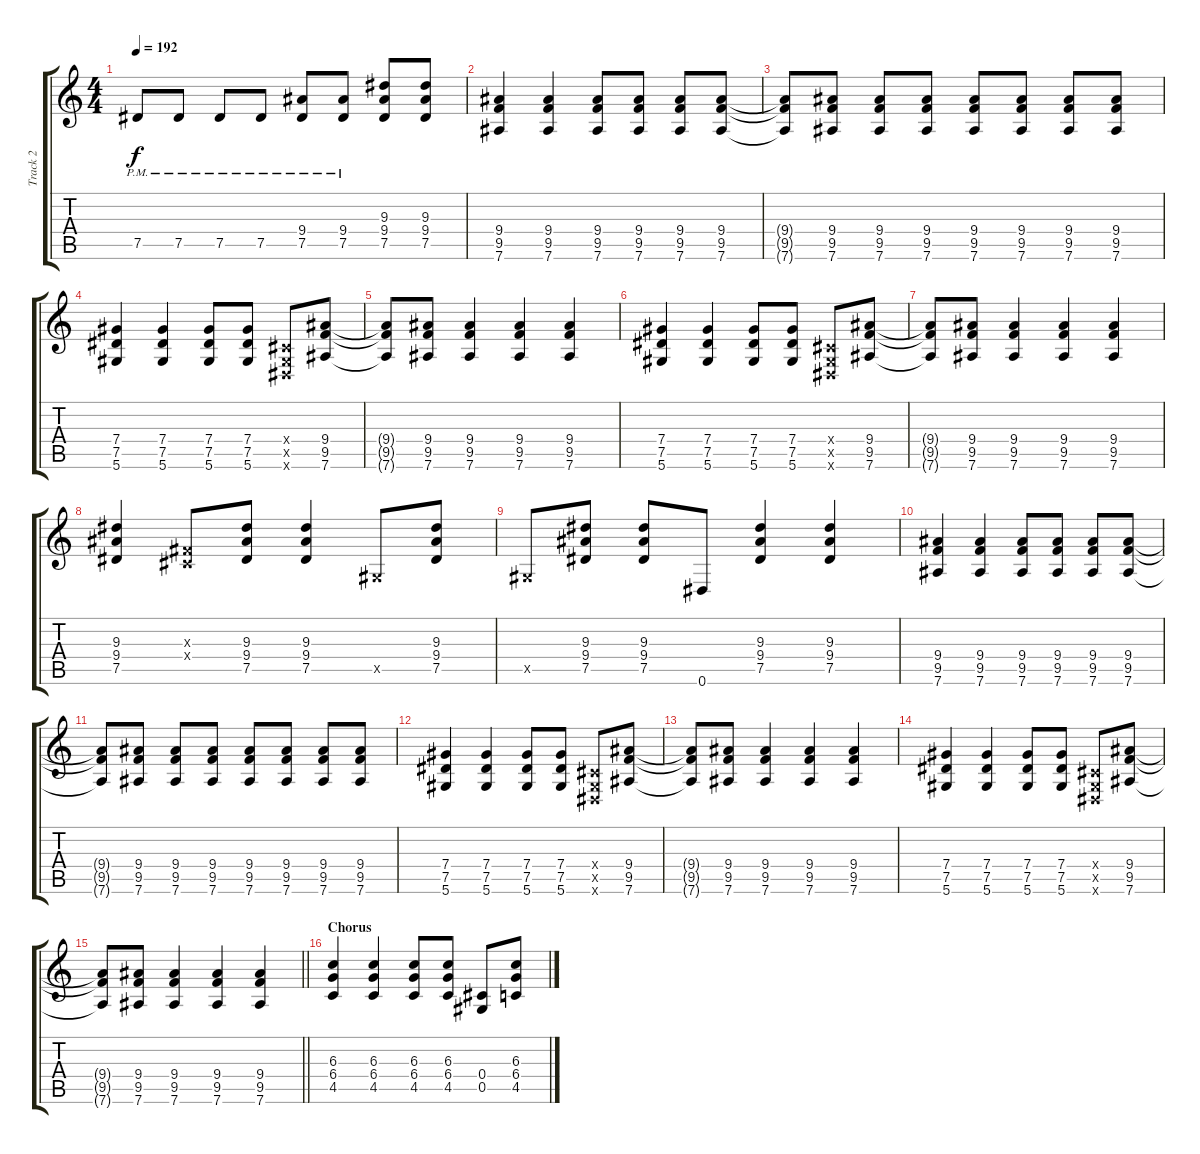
\track ("Track 2" "Track 2") {instrument distortionguitar}
\staff {score tabs}
\tuning (Eb4 Bb3 Gb3 Db3 Ab2 Eb2) {hide}
\ts (4 4)
\tempo 192
\clef g2
\ks c
7.5{pm}.8{dy f} 7.5{pm}.8 7.5{pm}.8 7.5{pm}.8 (9.4{pm} 7.5{pm}).8 (9.4{pm} 7.5{pm}).8 (9.3 9.4 7.5).8 (9.3 9.4 7.5).8 |
(9.4 9.5 7.6).4 (9.4 9.5 7.6).4 (9.4 9.5 7.6).8 (9.4 9.5 7.6).8 (9.4 9.5 7.6).8 (9.4 9.5 7.6).8 |
(9.4{t} 9.5{t} 7.6{t}).8 (9.4 9.5 7.6).8 (9.4 9.5 7.6).8 (9.4 9.5 7.6).8 (9.4 9.5 7.6).8 (9.4 9.5 7.6).8 (9.4 9.5 7.6).8 (9.4 9.5 7.6).8 |
(7.4 7.5 5.6).4 (7.4 7.5 5.6).4 (7.4 7.5 5.6).8 (7.4 7.5 5.6).8 (0.4{x} 0.5{x} 0.6{x}).8 (9.4 9.5 7.6).8 |
(9.4{t} 9.5{t} 7.6{t}).8 (9.4 9.5 7.6).8 (9.4 9.5 7.6).4 (9.4 9.5 7.6).4 (9.4 9.5 7.6).4 |
(7.4 7.5 5.6).4 (7.4 7.5 5.6).4 (7.4 7.5 5.6).8 (7.4 7.5 5.6).8 (0.4{x} 0.5{x} 0.6{x}).8 (9.4 9.5 7.6).8 |
(9.4{t} 9.5{t} 7.6{t}).8 (9.4 9.5 7.6).8 (9.4 9.5 7.6).4 (9.4 9.5 7.6).4 (9.4 9.5 7.6).4 |
(9.3 9.4 7.5).4 (0.3{x} 0.4{x}).8 (9.3 9.4 7.5).8 (9.3 9.4 7.5).4 0.5{x}.8 (9.3 9.4 7.5).8 |
0.5{x}.8 (9.3 9.4 7.5).8 (9.3 9.4 7.5).8 0.6.8 (9.3 9.4 7.5).4 (9.3 9.4 7.5).4 |
(9.4 9.5 7.6).4 (9.4 9.5 7.6).4 (9.4 9.5 7.6).8 (9.4 9.5 7.6).8 (9.4 9.5 7.6).8 (9.4 9.5 7.6).8 |
(9.4{t} 9.5{t} 7.6{t}).8 (9.4 9.5 7.6).8 (9.4 9.5 7.6).8 (9.4 9.5 7.6).8 (9.4 9.5 7.6).8 (9.4 9.5 7.6).8 (9.4 9.5 7.6).8 (9.4 9.5 7.6).8 |
(7.4 7.5 5.6).4 (7.4 7.5 5.6).4 (7.4 7.5 5.6).8 (7.4 7.5 5.6).8 (0.4{x} 0.5{x} 0.6{x}).8 (9.4 9.5 7.6).8 |
(9.4{t} 9.5{t} 7.6{t}).8 (9.4 9.5 7.6).8 (9.4 9.5 7.6).4 (9.4 9.5 7.6).4 (9.4 9.5 7.6).4 |
(7.4 7.5 5.6).4 (7.4 7.5 5.6).4 (7.4 7.5 5.6).8 (7.4 7.5 5.6).8 (0.4{x} 0.5{x} 0.6{x}).8 (9.4 9.5 7.6).8 |
\barLineRight lightlight
(9.4{t} 9.5{t} 7.6{t}).8 (9.4 9.5 7.6).8 (9.4 9.5 7.6).4 (9.4 9.5 7.6).4 (9.4 9.5 7.6).4 |
\section ("" "Chorus")
(6.3 6.4 4.5).4 (6.3 6.4 4.5).4 (6.3 6.4 4.5).8 (6.3 6.4 4.5).8 (0.4 0.5).8 (6.3 6.4 4.5).8
